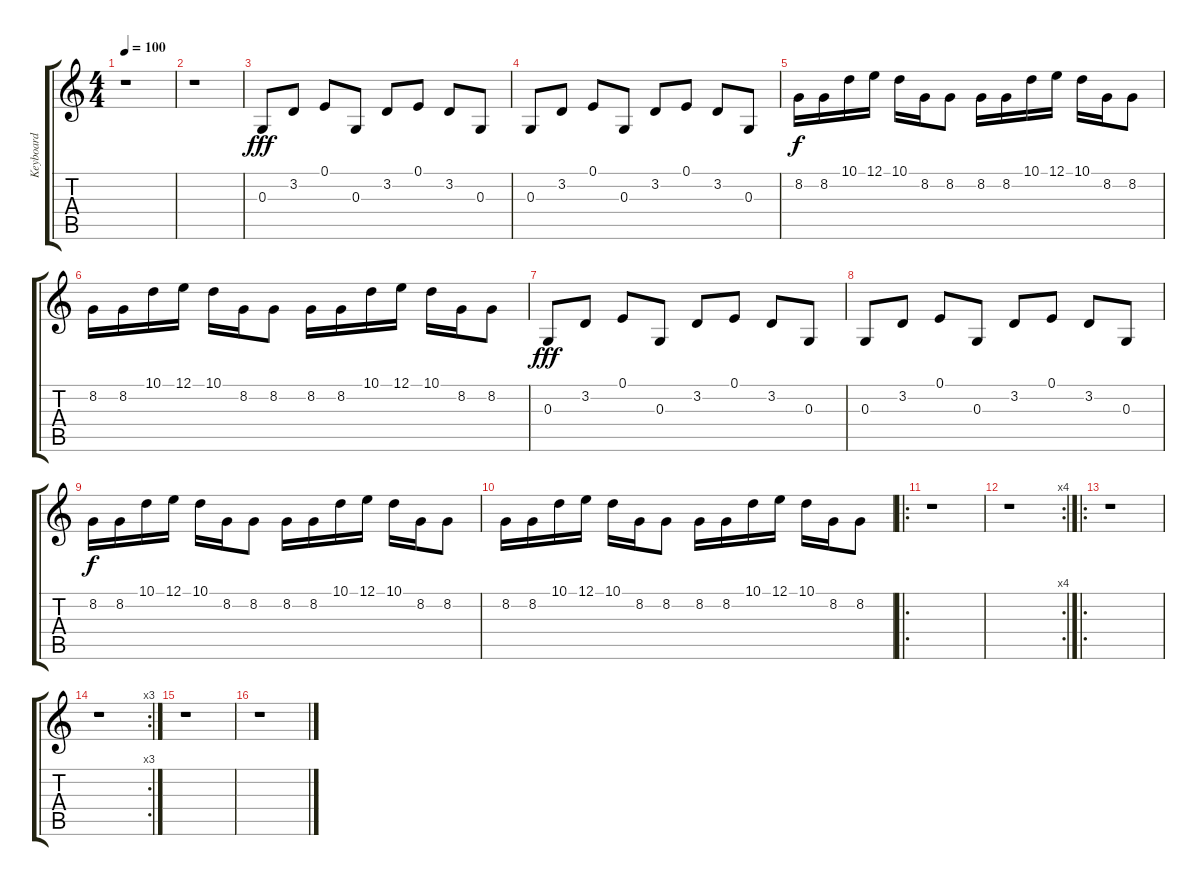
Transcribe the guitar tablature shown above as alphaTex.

\track ("Keyboard" "Keyboard") {instrument orchestralharp}
\staff {score tabs}
\tuning (E4 B3 G3 D3 A2 E2) {hide}
\ts (4 4)
\tempo 100
\clef g2
\ks c
r.1{dy f} |
r.1 |
0.3.8{dy fff} 3.2.8 0.1.8 0.3.8 3.2.8 0.1.8 3.2.8 0.3.8 |
0.3.8 3.2.8 0.1.8 0.3.8 3.2.8 0.1.8 3.2.8 0.3.8 |
8.2.16{dy f} 8.2.16 10.1.16 12.1.16 10.1.16 8.2.16 8.2.8 8.2.16 8.2.16 10.1.16 12.1.16 10.1.16 8.2.16 8.2.8 |
8.2.16 8.2.16 10.1.16 12.1.16 10.1.16 8.2.16 8.2.8 8.2.16 8.2.16 10.1.16 12.1.16 10.1.16 8.2.16 8.2.8 |
0.3.8{dy fff} 3.2.8 0.1.8 0.3.8 3.2.8 0.1.8 3.2.8 0.3.8 |
0.3.8 3.2.8 0.1.8 0.3.8 3.2.8 0.1.8 3.2.8 0.3.8 |
8.2.16{dy f} 8.2.16 10.1.16 12.1.16 10.1.16 8.2.16 8.2.8 8.2.16 8.2.16 10.1.16 12.1.16 10.1.16 8.2.16 8.2.8 |
8.2.16 8.2.16 10.1.16 12.1.16 10.1.16 8.2.16 8.2.8 8.2.16 8.2.16 10.1.16 12.1.16 10.1.16 8.2.16 8.2.8 |
\ro
r.1 |
\rc 4
r.1 |
\ro
r.1 |
\rc 3
r.1 |
r.1 |
r.1
